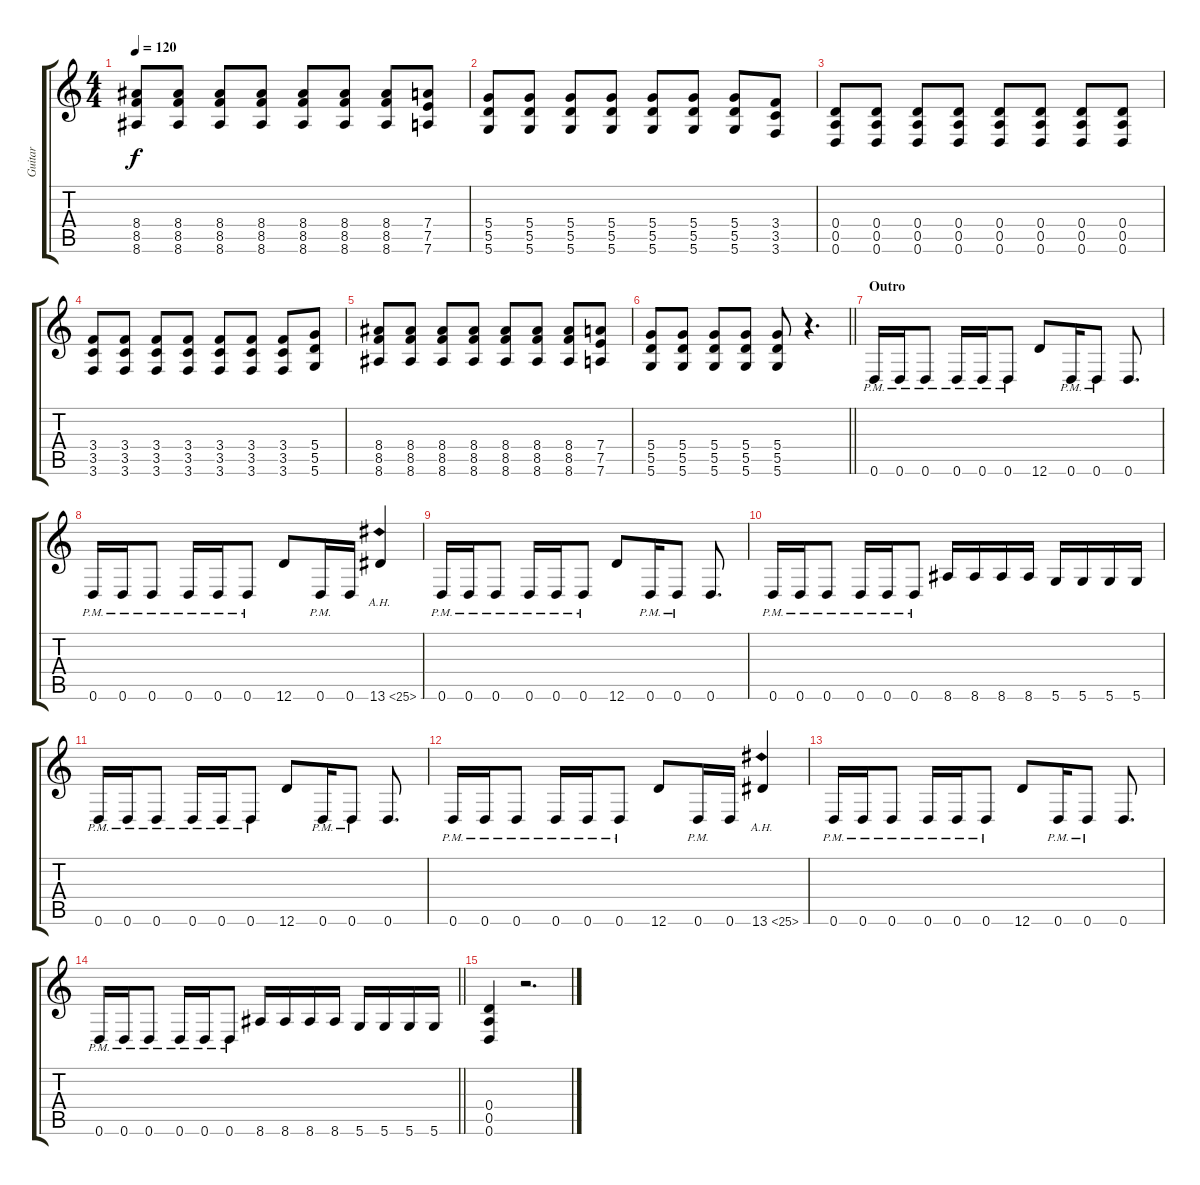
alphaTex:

\track ("Guitar" "Guitar") {instrument overdrivenguitar}
\staff {score tabs}
\tuning (E4 B3 G3 D3 A2 D2) {hide}
\ts (4 4)
\tempo 120
\clef g2
\ks c
(8.4 8.5 8.6).8{dy f} (8.4 8.5 8.6).8 (8.4 8.5 8.6).8 (8.4 8.5 8.6).8 (8.4 8.5 8.6).8 (8.4 8.5 8.6).8 (8.4 8.5 8.6).8 (7.4 7.5 7.6).8 |
(5.4 5.5 5.6).8 (5.4 5.5 5.6).8 (5.4 5.5 5.6).8 (5.4 5.5 5.6).8 (5.4 5.5 5.6).8 (5.4 5.5 5.6).8 (5.4 5.5 5.6).8 (3.4 3.5 3.6).8 |
(0.4 0.5 0.6).8 (0.4 0.5 0.6).8 (0.4 0.5 0.6).8 (0.4 0.5 0.6).8 (0.4 0.5 0.6).8 (0.4 0.5 0.6).8 (0.4 0.5 0.6).8 (0.4 0.5 0.6).8 |
(3.4 3.5 3.6).8 (3.4 3.5 3.6).8 (3.4 3.5 3.6).8 (3.4 3.5 3.6).8 (3.4 3.5 3.6).8 (3.4 3.5 3.6).8 (3.4 3.5 3.6).8 (5.4 5.5 5.6).8 |
(8.4 8.5 8.6).8 (8.4 8.5 8.6).8 (8.4 8.5 8.6).8 (8.4 8.5 8.6).8 (8.4 8.5 8.6).8 (8.4 8.5 8.6).8 (8.4 8.5 8.6).8 (7.4 7.5 7.6).8 |
\barLineRight lightlight
(5.4 5.5 5.6).8 (5.4 5.5 5.6).8 (5.4 5.5 5.6).8 (5.4 5.5 5.6).8 (5.4 5.5 5.6).8 r.4{d} |
\section ("" "Outro")
0.6{pm}.16 0.6{pm}.16 0.6{pm}.8 0.6{pm}.16 0.6{pm}.16 0.6{pm}.8 12.6.8 0.6{pm}.16 0.6{pm}.8 0.6.8{d} |
0.6{pm}.16 0.6{pm}.16 0.6{pm}.8 0.6{pm}.16 0.6{pm}.16 0.6{pm}.8 12.6.8 0.6{pm}.16 0.6.16 13.6{ah 12}.4 |
0.6{pm}.16 0.6{pm}.16 0.6{pm}.8 0.6{pm}.16 0.6{pm}.16 0.6{pm}.8 12.6.8 0.6{pm}.16 0.6{pm}.8 0.6.8{d} |
0.6{pm}.16 0.6{pm}.16 0.6{pm}.8 0.6{pm}.16 0.6{pm}.16 0.6{pm}.8 8.6.16 8.6.16 8.6.16 8.6.16 5.6.16 5.6.16 5.6.16 5.6.16 |
0.6{pm}.16 0.6{pm}.16 0.6{pm}.8 0.6{pm}.16 0.6{pm}.16 0.6{pm}.8 12.6.8 0.6{pm}.16 0.6{pm}.8 0.6.8{d} |
0.6{pm}.16 0.6{pm}.16 0.6{pm}.8 0.6{pm}.16 0.6{pm}.16 0.6{pm}.8 12.6.8 0.6{pm}.16 0.6.16 13.6{ah 12}.4 |
0.6{pm}.16 0.6{pm}.16 0.6{pm}.8 0.6{pm}.16 0.6{pm}.16 0.6{pm}.8 12.6.8 0.6{pm}.16 0.6{pm}.8 0.6.8{d} |
\barLineRight lightlight
0.6{pm}.16 0.6{pm}.16 0.6{pm}.8 0.6{pm}.16 0.6{pm}.16 0.6{pm}.8 8.6.16 8.6.16 8.6.16 8.6.16 5.6.16 5.6.16 5.6.16 5.6.16 |
(0.4 0.5 0.6).4 r.2{d}
